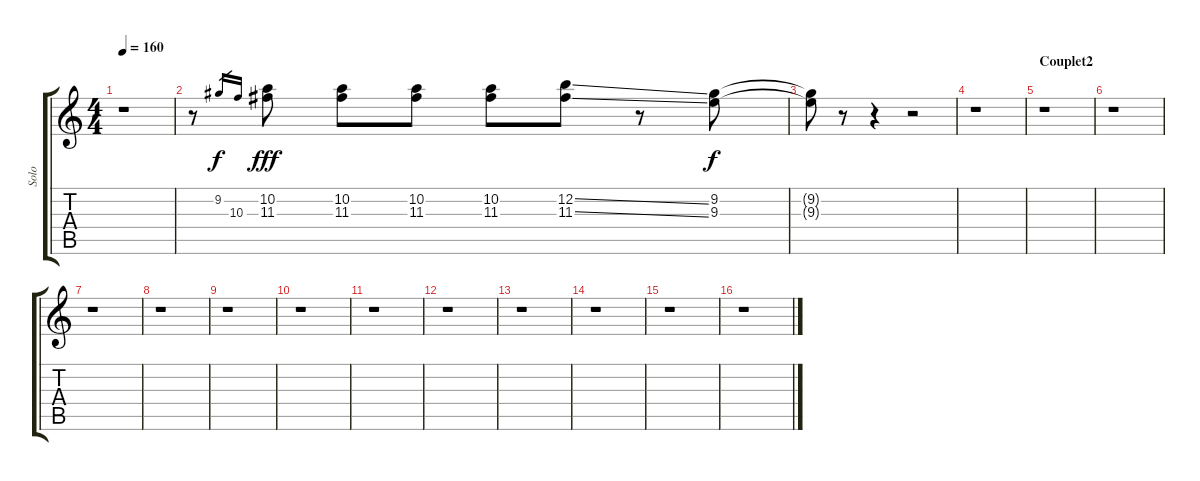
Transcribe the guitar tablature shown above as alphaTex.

\track ("Solo" "Solo") {instrument overdrivenguitar}
\staff {score tabs}
\tuning (E4 B3 G3 D3 A2 E2) {hide}
\ts (4 4)
\tempo 160
\clef g2
\ks c
r.1{dy fff} |
r.8 9.2.16{gr dy f} 10.3.16{gr} (10.2 11.3).8{dy fff} (10.2 11.3).8 (10.2 11.3).8 (10.2 11.3).8 (12.2{ss} 11.3{ss}).8 r.8 (9.2 9.3).8{dy f} |
(9.2{t} 9.3{t}).8 r.8 r.4 r.2 |
r.1 |
\section ("" "Couplet2")
r.1 |
r.1 |
r.1 |
r.1 |
r.1 |
r.1 |
r.1 |
r.1 |
r.1 |
r.1 |
r.1 |
r.1
